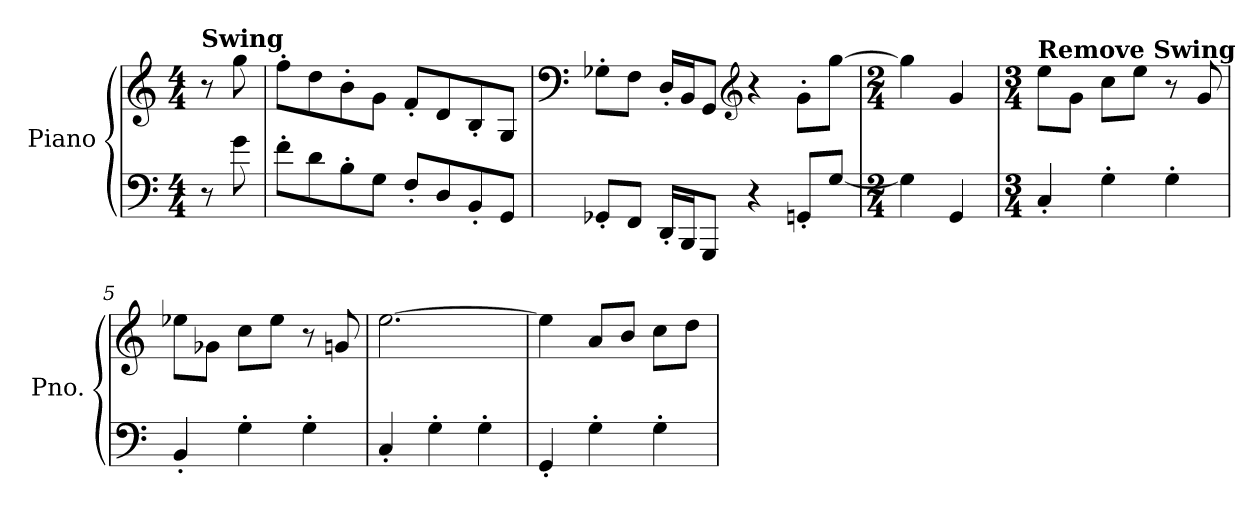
**kern	**kern
*part1	*part1
*staff2	*staff1
*I"Piano	*
*I'Pno.	*
*clefF4	*clefG2
*k[]	*k[]
*M4/4	*M4/4
*MM144	*MM144
=	=
!	!LO:TX:a:B:t=Swing
8r	8r
8g\	8gg\
=1	=1
8f'\L	8ff'\L
8d\	8dd\
8B'\	8b'\
8G\J	8g\J
8F'/L	8f'/L
8D/	8d/
8BB'/	8B'/
8GG/J	8G/J
=2	=2
*	*clefF4
8GG-X'/L	8G-X'\L
8FF/J	8F\J
16DD'/LL	16D'/LL
16BBB/J	16BB/J
8GGG/J	8GG/J
*	*clefG2
4r	4r
8GGn'/L	8g'\L
[8G/J	[8gg\J
=3	=3
*M2/4	*M2/4
4G\]	4gg\]
4GG/	4g/
=4	=4
*M3/4	*M3/4
*	*MM208
!	!LO:TX:B:t=Remove Swing
4C'/	8ee\L
.	8g\J
4G'\	8cc\L
.	8ee\J
4G'\	8r
.	8g/
!!LO:LB:g=z
=5	=5
4BB'/	8ee-X\L
.	8g-X\J
4G'\	8cc\L
.	8ee-\J
4G'\	8r
.	8gn/
=6	=6
4C'/	[2.ee\
4G'\	.
4G'\	.
=7	=7
4GG'/	4ee\]
4G'\	8a/L
.	8b/J
4G'\	8cc\L
.	8dd\J
=	=
*-	*-
